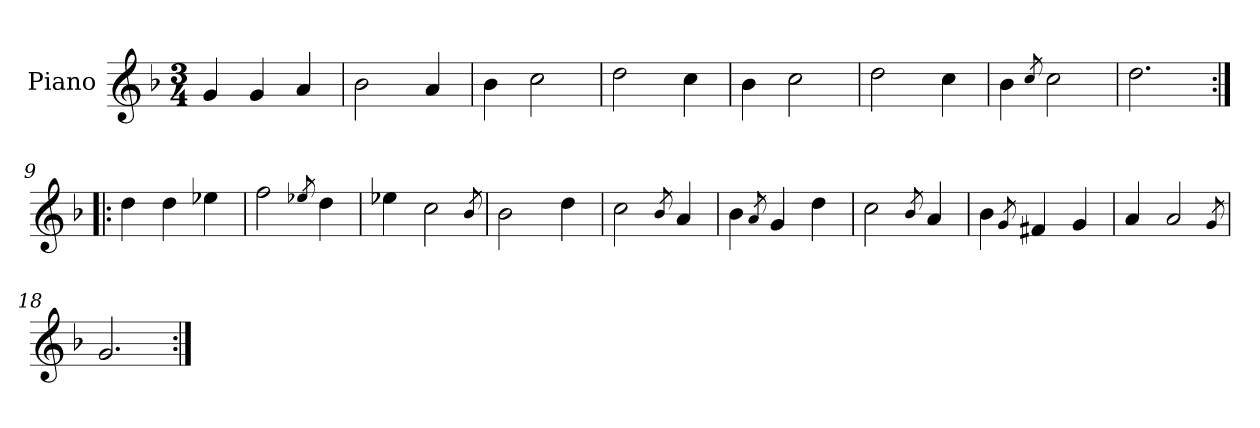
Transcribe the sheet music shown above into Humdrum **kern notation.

**kern
*part1
*staff1
*I"Piano
*I'Pno.
*clefG2
*k[b-]
*M3/4
=1
4g/
4g/
4a/
=2
2b-\
4a/
=3
4b-\
2cc\
=4
2dd\
4cc\
=5
4b-\
2cc\
=6
2dd\
4cc\
=7
4b-\
8qcc/
2cc\
=8
2.dd\
=9:|!|:
4dd\
4dd\
4ee-X\
=10
2ff\
8qee-X/
4dd\
=11
4ee-X\
2cc\
8qb-/
!!LO:LB:g=z
=12
2b-\
4dd\
=13
2cc\
8qb-/
4a/
=14
4b-\
8qa/
4g/
4dd\
=15
2cc\
8qb-/
4a/
=16
4b-\
8qg/
4f#X/
4g/
=17
4a/
2a/
8qg/
=18
2.g/
=:|!
*-
